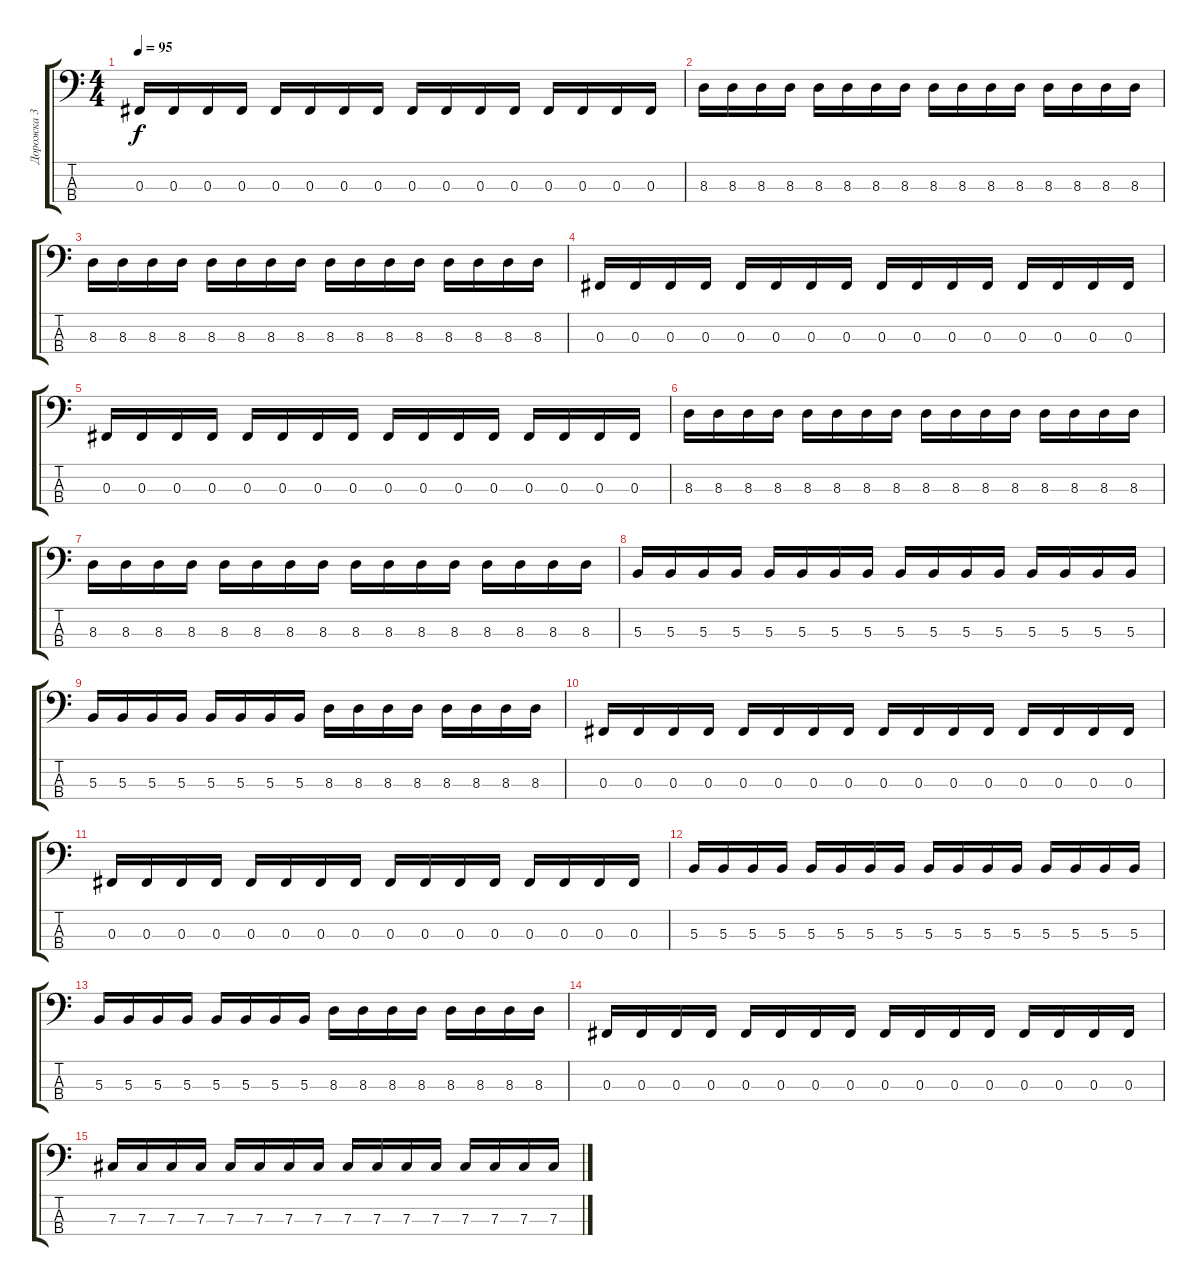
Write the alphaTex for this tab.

\track ("Дорожка 3" "Дорожка 3") {instrument electricbassfinger}
\staff {score tabs}
\tuning (E2 B1 Gb1 Db1) {hide}
\ts (4 4)
\tempo 95
\clef f4
\ks c
0.3.16{dy f} 0.3.16 0.3.16 0.3.16 0.3.16 0.3.16 0.3.16 0.3.16 0.3.16 0.3.16 0.3.16 0.3.16 0.3.16 0.3.16 0.3.16 0.3.16 |
8.3.16 8.3.16 8.3.16 8.3.16 8.3.16 8.3.16 8.3.16 8.3.16 8.3.16 8.3.16 8.3.16 8.3.16 8.3.16 8.3.16 8.3.16 8.3.16 |
8.3.16 8.3.16 8.3.16 8.3.16 8.3.16 8.3.16 8.3.16 8.3.16 8.3.16 8.3.16 8.3.16 8.3.16 8.3.16 8.3.16 8.3.16 8.3.16 |
0.3.16 0.3.16 0.3.16 0.3.16 0.3.16 0.3.16 0.3.16 0.3.16 0.3.16 0.3.16 0.3.16 0.3.16 0.3.16 0.3.16 0.3.16 0.3.16 |
0.3.16 0.3.16 0.3.16 0.3.16 0.3.16 0.3.16 0.3.16 0.3.16 0.3.16 0.3.16 0.3.16 0.3.16 0.3.16 0.3.16 0.3.16 0.3.16 |
8.3.16 8.3.16 8.3.16 8.3.16 8.3.16 8.3.16 8.3.16 8.3.16 8.3.16 8.3.16 8.3.16 8.3.16 8.3.16 8.3.16 8.3.16 8.3.16 |
8.3.16 8.3.16 8.3.16 8.3.16 8.3.16 8.3.16 8.3.16 8.3.16 8.3.16 8.3.16 8.3.16 8.3.16 8.3.16 8.3.16 8.3.16 8.3.16 |
5.3.16 5.3.16 5.3.16 5.3.16 5.3.16 5.3.16 5.3.16 5.3.16 5.3.16 5.3.16 5.3.16 5.3.16 5.3.16 5.3.16 5.3.16 5.3.16 |
5.3.16 5.3.16 5.3.16 5.3.16 5.3.16 5.3.16 5.3.16 5.3.16 8.3.16 8.3.16 8.3.16 8.3.16 8.3.16 8.3.16 8.3.16 8.3.16 |
0.3.16 0.3.16 0.3.16 0.3.16 0.3.16 0.3.16 0.3.16 0.3.16 0.3.16 0.3.16 0.3.16 0.3.16 0.3.16 0.3.16 0.3.16 0.3.16 |
0.3.16 0.3.16 0.3.16 0.3.16 0.3.16 0.3.16 0.3.16 0.3.16 0.3.16 0.3.16 0.3.16 0.3.16 0.3.16 0.3.16 0.3.16 0.3.16 |
5.3.16 5.3.16 5.3.16 5.3.16 5.3.16 5.3.16 5.3.16 5.3.16 5.3.16 5.3.16 5.3.16 5.3.16 5.3.16 5.3.16 5.3.16 5.3.16 |
5.3.16 5.3.16 5.3.16 5.3.16 5.3.16 5.3.16 5.3.16 5.3.16 8.3.16 8.3.16 8.3.16 8.3.16 8.3.16 8.3.16 8.3.16 8.3.16 |
0.3.16 0.3.16 0.3.16 0.3.16 0.3.16 0.3.16 0.3.16 0.3.16 0.3.16 0.3.16 0.3.16 0.3.16 0.3.16 0.3.16 0.3.16 0.3.16 |
7.3.16 7.3.16 7.3.16 7.3.16 7.3.16 7.3.16 7.3.16 7.3.16 7.3.16 7.3.16 7.3.16 7.3.16 7.3.16 7.3.16 7.3.16 7.3.16
